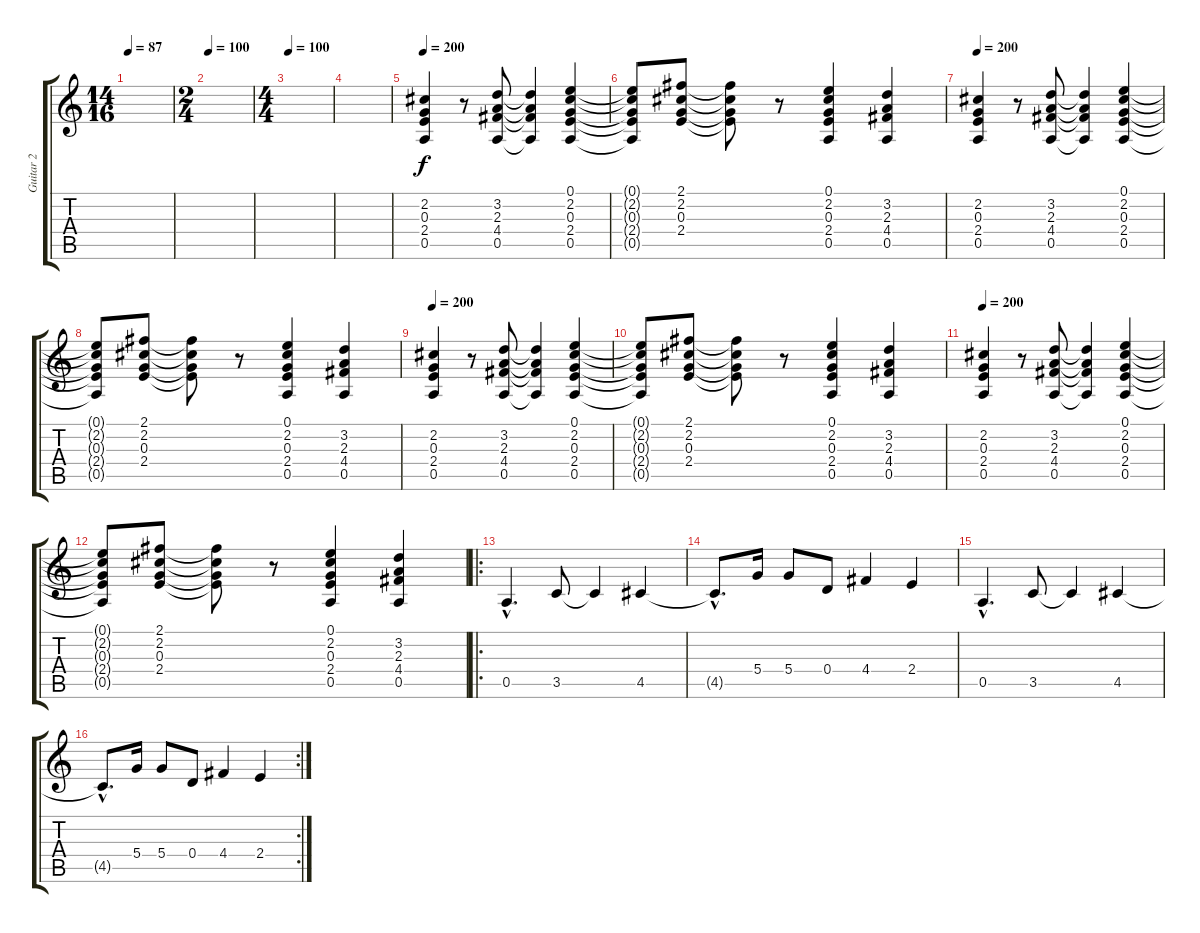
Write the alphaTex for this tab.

\track ("Guitar 2" "Guitar 2") {instrument distortionguitar}
\staff {score tabs}
\tuning (E4 B3 G3 D3 A2 E2) {hide}
\ts (14 16)
\tempo 87
\clef g2
\ks c
|
\ts (2 4)
\tempo 100
|
\ts (4 4)
\tempo 100
|
|
\tempo 200
(2.2 0.3 2.4 0.5).4 r.8 (3.2 2.3 4.4 0.5).8 (3.2{t} 2.3{t} 4.4{t} 0.5{t}).4 (0.1 2.2 0.3 2.4 0.5).4 |
(0.1{t} 2.2{t} 0.3{t} 2.4{t} 0.5{t}).8 (2.1 2.2 0.3 2.4).8 (2.1{t} 2.2{t} 0.3{t} 2.4{t}).8 r.8 (0.1 2.2 0.3 2.4 0.5).4 (3.2 2.3 4.4 0.5).4 |
\tempo 200
(2.2 0.3 2.4 0.5).4 r.8 (3.2 2.3 4.4 0.5).8 (3.2{t} 2.3{t} 4.4{t} 0.5{t}).4 (0.1 2.2 0.3 2.4 0.5).4 |
(0.1{t} 2.2{t} 0.3{t} 2.4{t} 0.5{t}).8 (2.1 2.2 0.3 2.4).8 (2.1{t} 2.2{t} 0.3{t} 2.4{t}).8 r.8 (0.1 2.2 0.3 2.4 0.5).4 (3.2 2.3 4.4 0.5).4 |
\tempo 200
(2.2 0.3 2.4 0.5).4 r.8 (3.2 2.3 4.4 0.5).8 (3.2{t} 2.3{t} 4.4{t} 0.5{t}).4 (0.1 2.2 0.3 2.4 0.5).4 |
(0.1{t} 2.2{t} 0.3{t} 2.4{t} 0.5{t}).8 (2.1 2.2 0.3 2.4).8 (2.1{t} 2.2{t} 0.3{t} 2.4{t}).8 r.8 (0.1 2.2 0.3 2.4 0.5).4 (3.2 2.3 4.4 0.5).4 |
\tempo 200
(2.2 0.3 2.4 0.5).4 r.8 (3.2 2.3 4.4 0.5).8 (3.2{t} 2.3{t} 4.4{t} 0.5{t}).4 (0.1 2.2 0.3 2.4 0.5).4 |
(0.1{t} 2.2{t} 0.3{t} 2.4{t} 0.5{t}).8 (2.1 2.2 0.3 2.4).8 (2.1{t} 2.2{t} 0.3{t} 2.4{t}).8 r.8 (0.1 2.2 0.3 2.4 0.5).4 (3.2 2.3 4.4 0.5).4 |
\ro
0.5{hac}.4{d} 3.5.8 3.5{t}.4 4.5.4 |
4.5{hac t}.8{d} 5.4.16 5.4.8 0.4.8 4.4.4 2.4.4 |
0.5{hac}.4{d} 3.5.8 3.5{t}.4 4.5.4 |
\rc 2
4.5{hac t}.8{d} 5.4.16 5.4.8 0.4.8 4.4.4 2.4.4
